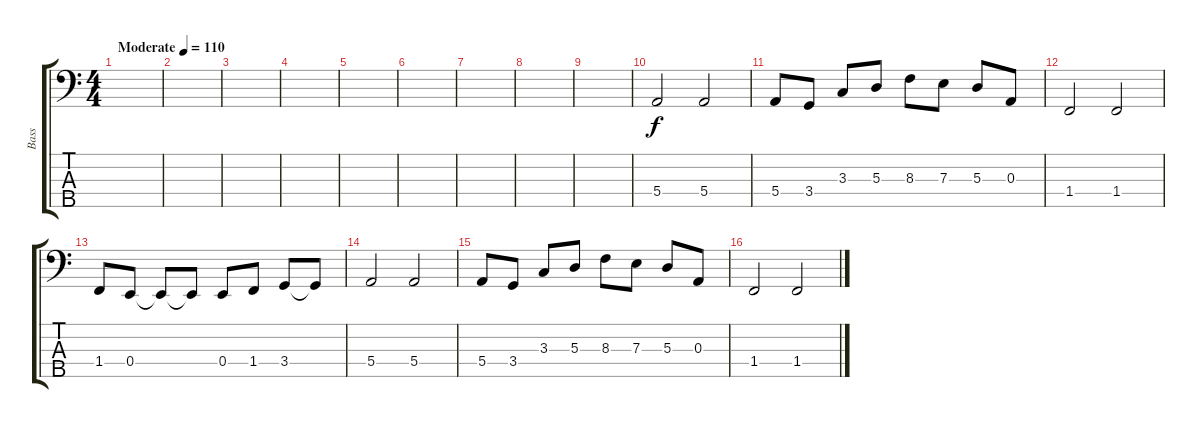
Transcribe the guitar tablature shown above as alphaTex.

\track ("Bass" "Bass") {instrument electricbassfinger}
\staff {score tabs}
\tuning (G2 D2 A1 E1 B0) {hide}
\ts (4 4)
\tempo (110 "Moderate")
\clef f4
\ks c
|
|
|
|
|
|
|
|
|
5.4.2 5.4.2 |
5.4.8 3.4.8 3.3.8 5.3.8 8.3.8 7.3.8 5.3.8 0.3.8 |
1.4.2 1.4.2 |
1.4.8 0.4.8 0.4{t}.8 0.4{t}.8 0.4.8 1.4.8 3.4.8 3.4{t}.8 |
5.4.2 5.4.2 |
5.4.8 3.4.8 3.3.8 5.3.8 8.3.8 7.3.8 5.3.8 0.3.8 |
1.4.2 1.4.2
